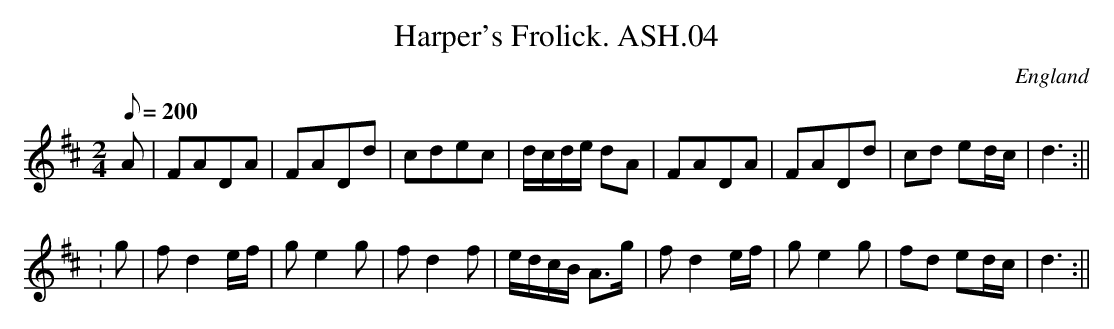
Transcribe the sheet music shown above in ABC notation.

X:1
T:Harper's Frolick. ASH.04
M:2/4
L:1/8
Q:200
O:England
K:D
A | FADA | FADd | cdec | d/c/d/e/ dA | FADA | FADd | cd ed/c/ | d3
:||!
:g | f d2 e/f/ | g e2 g | f d2 f | e/d/c/B/ A>g | f d2 e/f/ | ge2 g |
fd
ed/c/ | d3 :||
